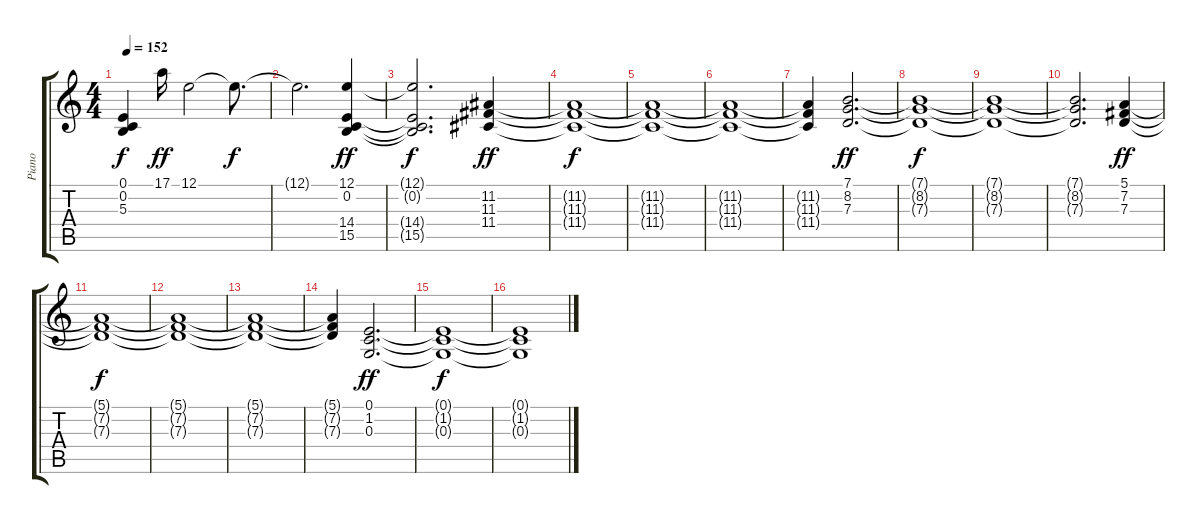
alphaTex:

\track ("Piano" "Piano") {instrument brightacousticpiano}
\staff {score tabs}
\tuning (E4 B3 G3 D3 A2 E2) {hide}
\ts (4 4)
\tempo 152
\clef g2
\ks c
(0.1{t} 0.2{t} 5.3{t}).4{dy f} 17.1.16{dy ff} 12.1.2 12.1{t}.8{d dy f} |
12.1{t}.2{d} (12.1 0.2 14.4 15.5).4{dy ff} |
(12.1{t} 0.2{t} 14.4{t} 15.5{t}).2{d dy f} (11.2 11.3 11.4).4{dy ff} |
(11.2{t} 11.3{t} 11.4{t}).1{dy f} |
(11.2{t} 11.3{t} 11.4{t}).1 |
(11.2{t} 11.3{t} 11.4{t}).1 |
(11.2{t} 11.3{t} 11.4{t}).4 (7.1 8.2 7.3).2{d dy ff} |
(7.1{t} 8.2{t} 7.3{t}).1{dy f} |
(7.1{t} 8.2{t} 7.3{t}).1 |
(7.1{t} 8.2{t} 7.3{t}).2{d} (5.1 7.2 7.3).4{dy ff} |
(5.1{t} 7.2{t} 7.3{t}).1{dy f} |
(5.1{t} 7.2{t} 7.3{t}).1 |
(5.1{t} 7.2{t} 7.3{t}).1 |
(5.1{t} 7.2{t} 7.3{t}).4 (0.1 1.2 0.3).2{d dy ff} |
(0.1{t} 1.2{t} 0.3{t}).1{dy f} |
(0.1{t} 1.2{t} 0.3{t}).1
